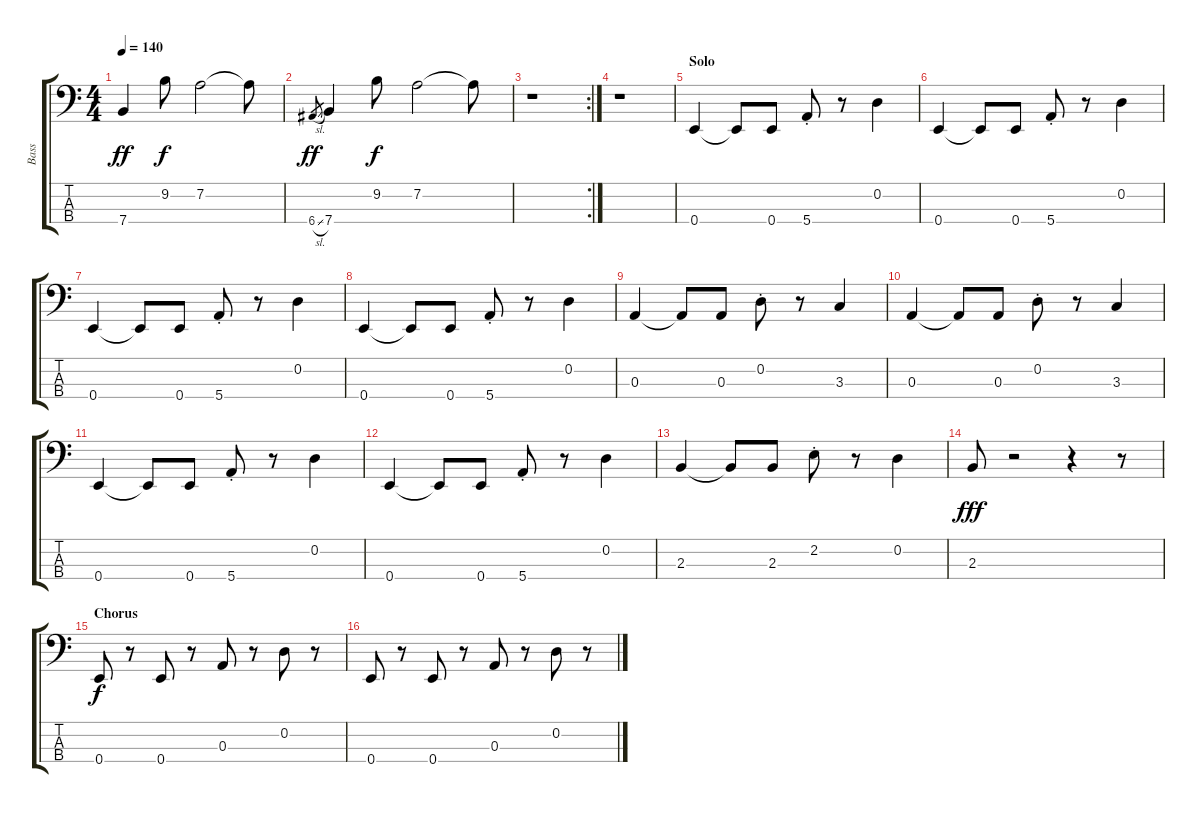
\track ("Bass" "Bass") {instrument electricbasspick}
\staff {score tabs}
\tuning (G2 D2 A1 E1) {hide}
\ts (4 4)
\tempo 140
\clef f4
\ks c
7.4.4{dy ff} 9.2.8{dy f} 7.2.2 7.2{t}.8 |
6.4{sl}.8{gr dy ff} 7.4.4 9.2.8{dy f} 7.2.2 7.2{t}.8 |
\rc 2
r.1 |
r.1 |
\section ("" "Solo")
0.4.4 0.4{t}.8 0.4.8 5.4{st}.8 r.8 0.2.4 |
0.4.4 0.4{t}.8 0.4.8 5.4{st}.8 r.8 0.2.4 |
0.4.4 0.4{t}.8 0.4.8 5.4{st}.8 r.8 0.2.4 |
0.4.4 0.4{t}.8 0.4.8 5.4{st}.8 r.8 0.2.4 |
0.3.4 0.3{t}.8 0.3.8 0.2{st}.8 r.8 3.3.4 |
0.3.4 0.3{t}.8 0.3.8 0.2{st}.8 r.8 3.3.4 |
0.4.4 0.4{t}.8 0.4.8 5.4{st}.8 r.8 0.2.4 |
0.4.4 0.4{t}.8 0.4.8 5.4{st}.8 r.8 0.2.4 |
2.3.4 2.3{t}.8 2.3.8 2.2{st}.8 r.8 0.2.4 |
2.3.8{dy fff} r.2 r.4 r.8 |
\section ("" "Chorus")
0.4.8{dy f} r.8 0.4.8 r.8 0.3.8 r.8 0.2.8 r.8 |
0.4.8 r.8 0.4.8 r.8 0.3.8 r.8 0.2.8 r.8
